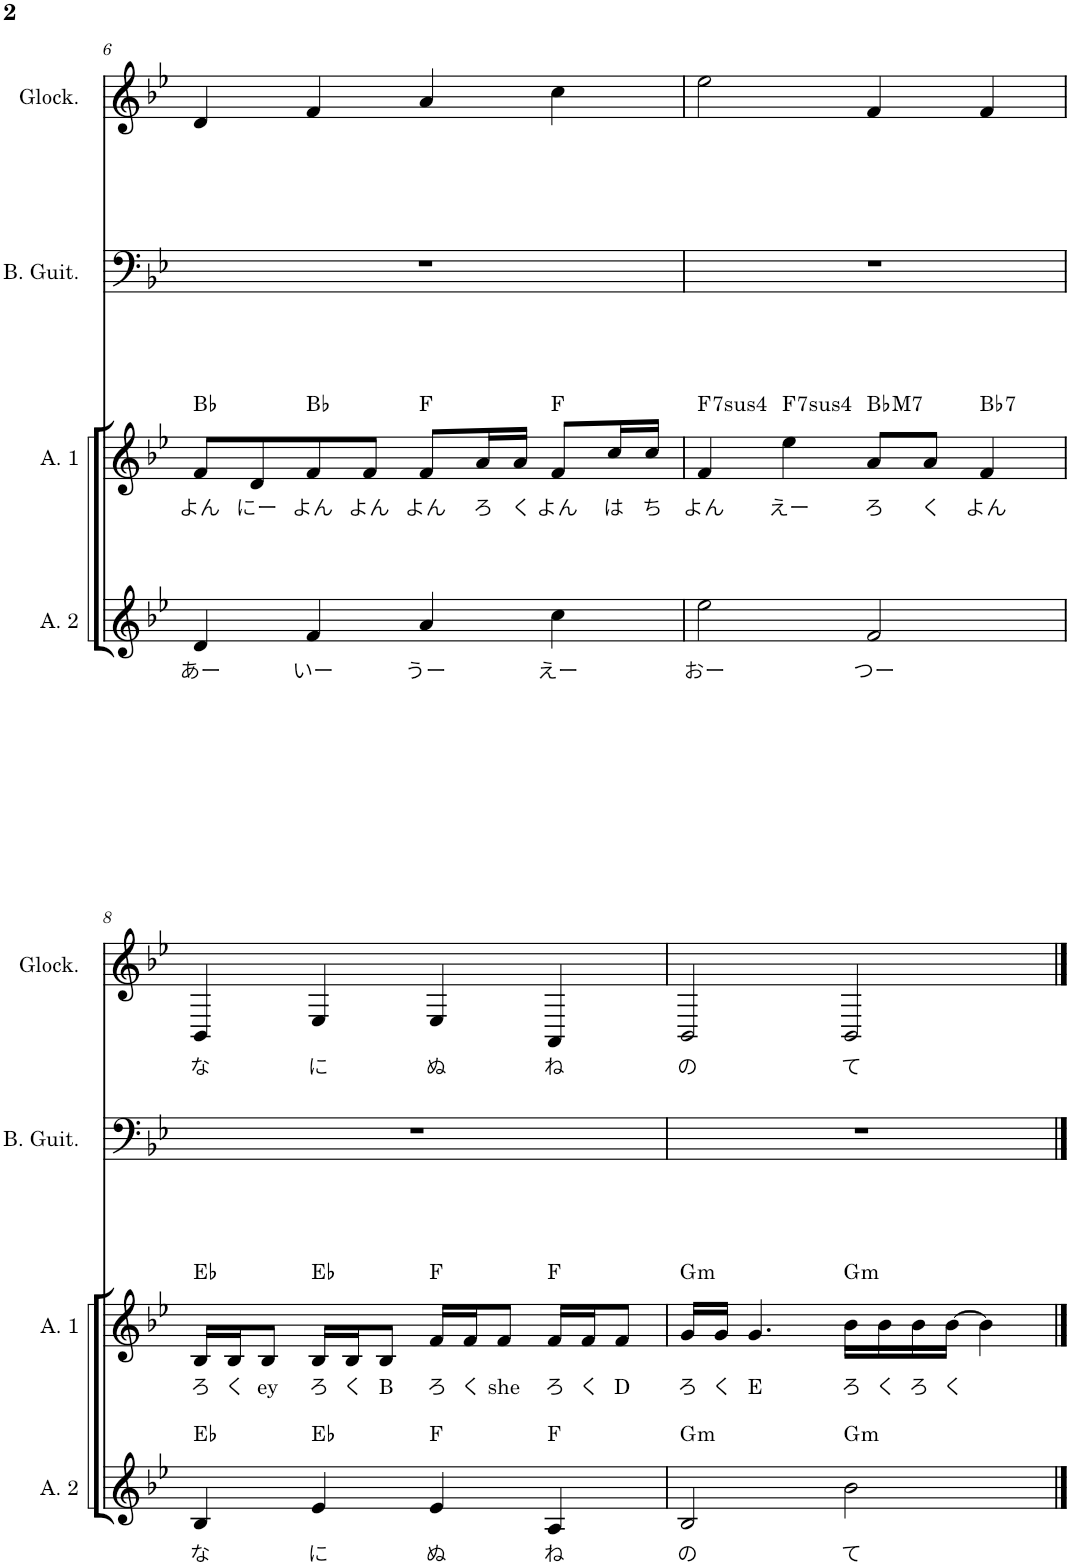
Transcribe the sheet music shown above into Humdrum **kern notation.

**kern	**text	**harte	**kern	**text	**harte	**kern	**kern	**text
*part4	*part4	*part4	*part3	*part3	*part3	*part2	*part1	*part1
*staff4	*staff4	*	*staff3	*staff3	*	*staff2	*staff1	*staff1
*I"Alto 2	*	*	*I"Alto 1	*	*	*I"Bass Guitar	*I"Glockenspiel	*
*I'A. 2	*	*	*I'A. 1	*	*	*I'B. Guit.	*I'Glock.	*
!!LO:PB:g=z
*clefG2	*	*	*clefG2	*	*	*clefF4	*clefG2	*
*	*	*	*	*	*	*Trd7c12	*Trd-14c-24	*
*k[b-e-]	*	*	*k[b-e-]	*	*	*k[b-e-]	*k[b-e-]	*
*M4/4	*	*	*M4/4	*	*	*M4/4	*M4/4	*
=6	=6	=6	=6	=6	=6	=6	=6	=6
!	!LO:LY:b	!	!	!LO:LY:b	!	!	!	!
4d/	あー	.	8f/L	よん	Bb:maj	1r	4d/	.
!	!	!	!	!LO:LY:b	!	!	!	!
.	.	.	8d/	にー	.	.	.	.
!	!LO:LY:b	!	!	!LO:LY:b	!	!	!	!
4f/	いー	.	8f/	よん	Bb:maj	.	4f/	.
!	!	!	!	!LO:LY:b	!	!	!	!
.	.	.	8f/J	よん	.	.	.	.
!	!LO:LY:b	!	!	!LO:LY:b	!	!	!	!
4a/	うー	.	8f/L	よん	F:maj	.	4a/	.
!	!	!	!	!LO:LY:b	!	!	!	!
.	.	.	16a/L	ろ	.	.	.	.
!	!	!	!	!LO:LY:b	!	!	!	!
.	.	.	16a/JJ	く	.	.	.	.
!	!LO:LY:b	!	!	!LO:LY:b	!	!	!	!
4cc\	えー	.	8f/L	よん	F:maj	.	4cc\	.
!	!	!	!	!LO:LY:b	!	!	!	!
.	.	.	16cc/L	は	.	.	.	.
!	!	!	!	!LO:LY:b	!	!	!	!
.	.	.	16cc/JJ	ち	.	.	.	.
=7	=7	=7	=7	=7	=7	=7	=7	=7
!	!LO:LY:b	!	!	!LO:LY:b	!LO:H:kt=74	!	!	!
2ee-\	おー	.	4f/	よん	F:sus4(7)	1r	2ee-\	.
!	!	!	!	!LO:LY:b	!LO:H:kt=74	!	!	!
.	.	.	4ee-\	えー	F:sus4(7)	.	.	.
!	!LO:LY:b	!	!	!LO:LY:b	!LO:H:kt=M7	!	!	!
2f/	つー	.	8a/L	ろ	Bb:maj7	.	4f/	.
!	!	!	!	!LO:LY:b	!	!	!	!
.	.	.	8a/J	く	.	.	.	.
!	!	!	!	!LO:LY:b	!LO:H:kt=7	!	!	!
.	.	.	4f/	よん	Bb:7	.	4f/	.
!!LO:LB:g=z
=8	=8	=8	=8	=8	=8	=8	=8	=8
!	!LO:LY:b	!	!	!LO:LY:b	!	!	!	!LO:LY:b
4B-/	な	Eb:maj	16B-/LL	ろ	Eb:maj	1r	4BB-/	な
!	!	!	!	!LO:LY:b	!	!	!	!
.	.	.	16B-/J	く	.	.	.	.
!	!	!	!	!LO:LY:b	!	!	!	!
.	.	.	8B-/J	ey	.	.	.	.
!	!LO:LY:b	!	!	!LO:LY:b	!	!	!	!LO:LY:b
4e-/	に	Eb:maj	16B-/LL	ろ	Eb:maj	.	4E-/	に
!	!	!	!	!LO:LY:b	!	!	!	!
.	.	.	16B-/J	く	.	.	.	.
!	!	!	!	!LO:LY:b	!	!	!	!
.	.	.	8B-/J	B	.	.	.	.
!	!LO:LY:b	!	!	!LO:LY:b	!	!	!	!LO:LY:b
4e-/	ぬ	F:maj	16f/LL	ろ	F:maj	.	4E-/	ぬ
!	!	!	!	!LO:LY:b	!	!	!	!
.	.	.	16f/J	く	.	.	.	.
!	!	!	!	!LO:LY:b	!	!	!	!
.	.	.	8f/J	she	.	.	.	.
!	!LO:LY:b	!	!	!LO:LY:b	!	!	!	!LO:LY:b
4A/	ね	F:maj	16f/LL	ろ	F:maj	.	4AA/	ね
!	!	!	!	!LO:LY:b	!	!	!	!
.	.	.	16f/J	く	.	.	.	.
!	!	!	!	!LO:LY:b	!	!	!	!
.	.	.	8f/J	D	.	.	.	.
=9	=9	=9	=9	=9	=9	=9	=9	=9
!	!LO:LY:b	!LO:H:kt=m	!	!LO:LY:b	!LO:H:kt=m	!	!	!LO:LY:b
2B-/	の	G:min	16g/LL	ろ	G:min	1r	2BB-/	の
!	!	!	!	!LO:LY:b	!	!	!	!
.	.	.	16g/JJ	く	.	.	.	.
!	!	!	!	!LO:LY:b	!	!	!	!
.	.	.	4.g/	E	.	.	.	.
!	!LO:LY:b	!LO:H:kt=m	!	!LO:LY:b	!LO:H:kt=m	!	!	!LO:LY:b
2b-\	て	G:min	16b-\LL	ろ	G:min	.	2BB-/	て
!	!	!	!	!LO:LY:b	!	!	!	!
.	.	.	16b-\	く	.	.	.	.
!	!	!	!	!LO:LY:b	!	!	!	!
.	.	.	16b-\	ろ	.	.	.	.
!	!	!	!	!LO:LY:b	!	!	!	!
.	.	.	[16b-\JJ	く	.	.	.	.
.	.	.	4b-\]	.	.	.	.	.
==	==	==	==	==	==	==	==	==
*-	*-	*-	*-	*-	*-	*-	*-	*-
